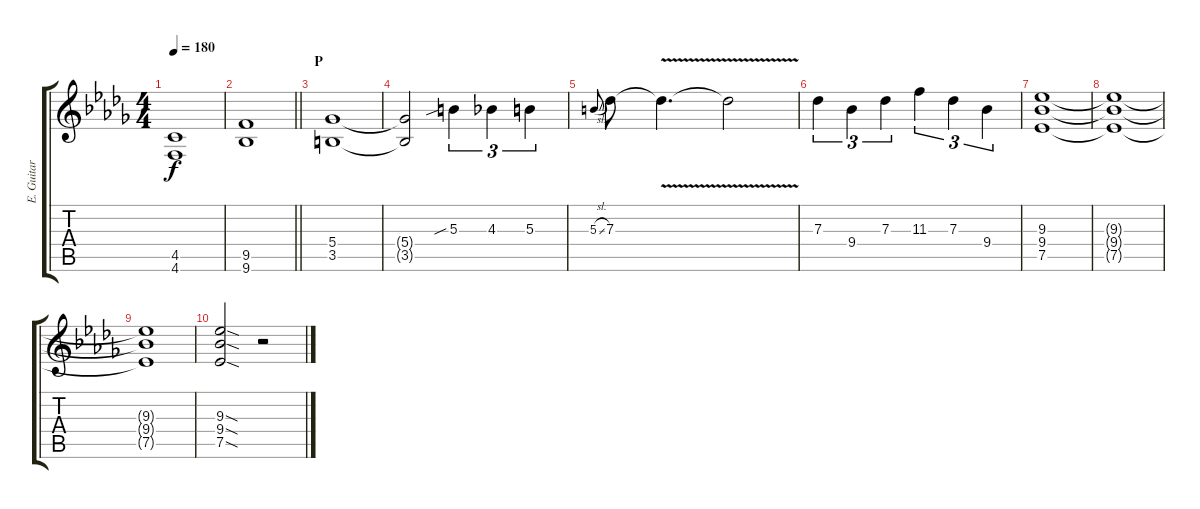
\track ("E. Guitar II" "E. Guitar ") {instrument overdrivenguitar}
\staff {score tabs}
\tuning (Eb4 Bb3 Gb3 Db3 Ab2 Db2) {hide}
\ts (4 4)
\tempo 180
\clef g2
\ks db
(4.5 4.6).1{dy f} |
\barLineRight lightlight
(9.5 9.6).1 |
\section ("" "P")
(5.4 3.5).1 |
(5.4{t} 3.5{t}).2 5.3{sib}.4{tu (3 2)} 4.3.4{tu (3 2)} 5.3.4{tu (3 2)} |
5.3{sl}.8{gr onbeat} 7.3.8 7.3{v t}.4{d} 7.3{t}.2 |
7.3.4{tu (3 2)} 9.4.4{tu (3 2)} 7.3.4{tu (3 2)} 11.3.4{tu (3 2)} 7.3.4{tu (3 2)} 9.4.4{tu (3 2)} |
(9.3 9.4 7.5).1 |
(9.3{t} 9.4{t} 7.5{t}).1 |
(9.3{t} 9.4{t} 7.5{t}).1 |
(9.3{sod} 9.4{sod} 7.5{sod}).2 r.2
